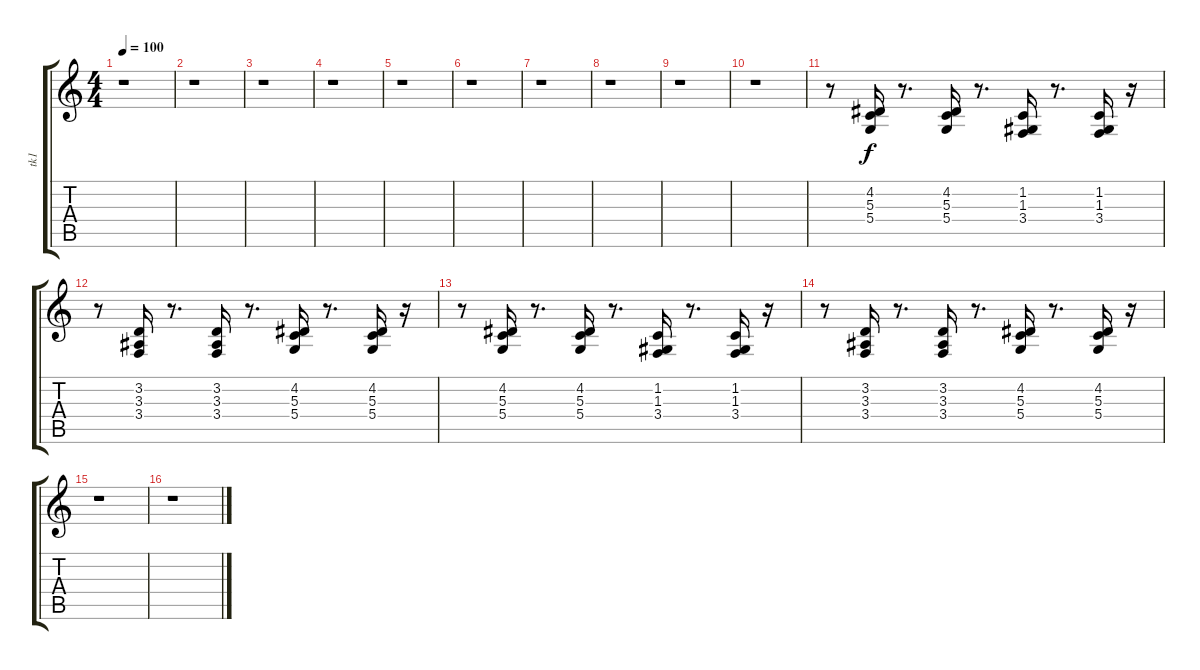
\track ("tk1" "tk1") {instrument acousticgrandpiano}
\staff {score tabs}
\tuning (E4 B3 G3 D3 A2 E2) {hide}
\ts (4 4)
\tempo 100
\clef g2
\ks c
r.1{dy f} |
r.1 |
r.1 |
r.1 |
r.1 |
r.1 |
r.1 |
r.1 |
r.1 |
r.1 |
r.8 (4.2 5.3 5.4).16 r.8{d} (4.2 5.3 5.4).16 r.8{d} (1.2 1.3 3.4).16 r.8{d} (1.2 1.3 3.4).16 r.16 |
r.8 (3.2 3.3 3.4).16 r.8{d} (3.2 3.3 3.4).16 r.8{d} (4.2 5.3 5.4).16 r.8{d} (4.2 5.3 5.4).16 r.16 |
r.8 (4.2 5.3 5.4).16 r.8{d} (4.2 5.3 5.4).16 r.8{d} (1.2 1.3 3.4).16 r.8{d} (1.2 1.3 3.4).16 r.16 |
r.8 (3.2 3.3 3.4).16 r.8{d} (3.2 3.3 3.4).16 r.8{d} (4.2 5.3 5.4).16 r.8{d} (4.2 5.3 5.4).16 r.16 |
r.1 |
r.1
